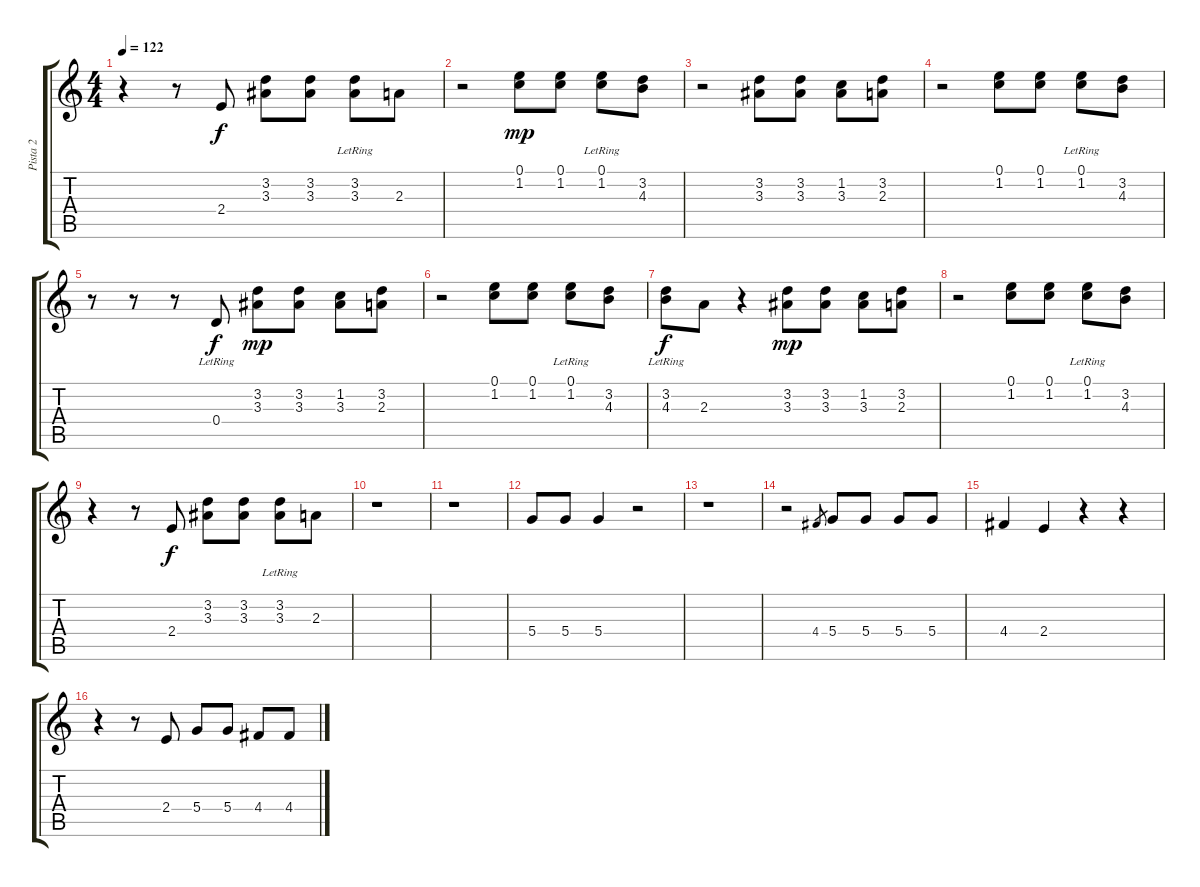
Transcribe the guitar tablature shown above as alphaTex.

\track ("Pista 2" "Pista 2") {instrument electricguitarjazz}
\staff {score tabs}
\tuning (E4 B3 G3 D3 A2 E2) {hide}
\ts (4 4)
\tempo 122
\clef g2
\ks c
r.4{dy mp} r.8 2.4.8{dy f} (3.2 3.3).8 (3.2 3.3).8 (3.2{lr} 3.3).8 2.3.8 |
r.2 (0.1 1.2).8{dy mp} (0.1 1.2).8 (0.1{lr} 1.2).8 (3.2 4.3).8 |
r.2 (3.2 3.3).8 (3.2 3.3).8 (1.2 3.3).8 (3.2 2.3).8 |
r.2 (0.1 1.2).8 (0.1 1.2).8 (0.1{lr} 1.2).8 (3.2 4.3).8 |
r.8 r.8 r.8 0.4{lr}.8{dy f} (3.2 3.3).8{dy mp} (3.2 3.3).8 (1.2 3.3).8 (3.2 2.3).8 |
r.2 (0.1 1.2).8 (0.1 1.2).8 (0.1{lr} 1.2).8 (3.2 4.3).8 |
(3.2{lr} 4.3).8{dy f} 2.3.8 r.4 (3.2 3.3).8{dy mp} (3.2 3.3).8 (1.2 3.3).8 (3.2 2.3).8 |
r.2 (0.1 1.2).8 (0.1 1.2).8 (0.1{lr} 1.2).8 (3.2 4.3).8 |
r.4 r.8 2.4.8{dy f} (3.2 3.3).8 (3.2 3.3).8 (3.2{lr} 3.3).8 2.3.8 |
r.1 |
r.1 |
5.4.8 5.4.8 5.4.4 r.2 |
r.1 |
r.2 4.4.8{gr} 5.4.8 5.4.8 5.4.8 5.4.8 |
4.4.4 2.4.4 r.4 r.4 |
r.4 r.8 2.4.8 5.4.8 5.4.8 4.4.8 4.4.8
